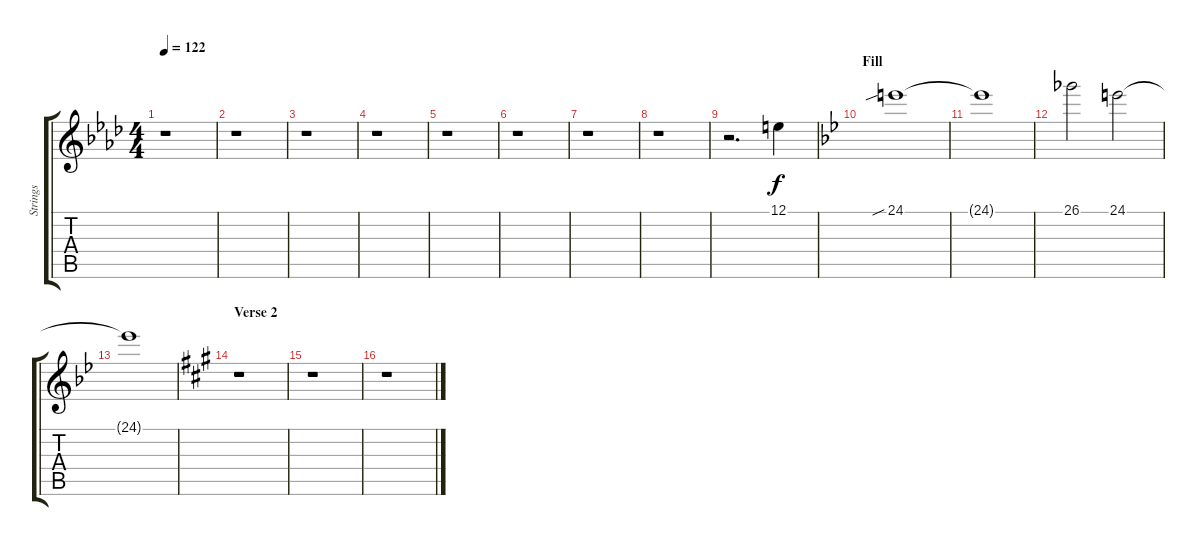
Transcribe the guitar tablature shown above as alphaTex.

\track ("Strings" "Strings") {instrument stringensemble1}
\staff {score tabs}
\tuning (E4 B3 G3 D3 A2 E2) {hide}
\ts (4 4)
\tempo 122
\clef g2
\ks ab
r.1{dy f} |
r.1 |
r.1 |
r.1 |
r.1 |
r.1 |
r.1 |
r.1 |
r.2{d} 12.1.4 |
\section ("" "Fill")
\ks bb
24.1{sib}.1 |
24.1{t}.1 |
26.1.2 24.1.2 |
24.1{t}.1 |
\section ("" "Verse 2")
\ks a
r.1 |
r.1 |
r.1
